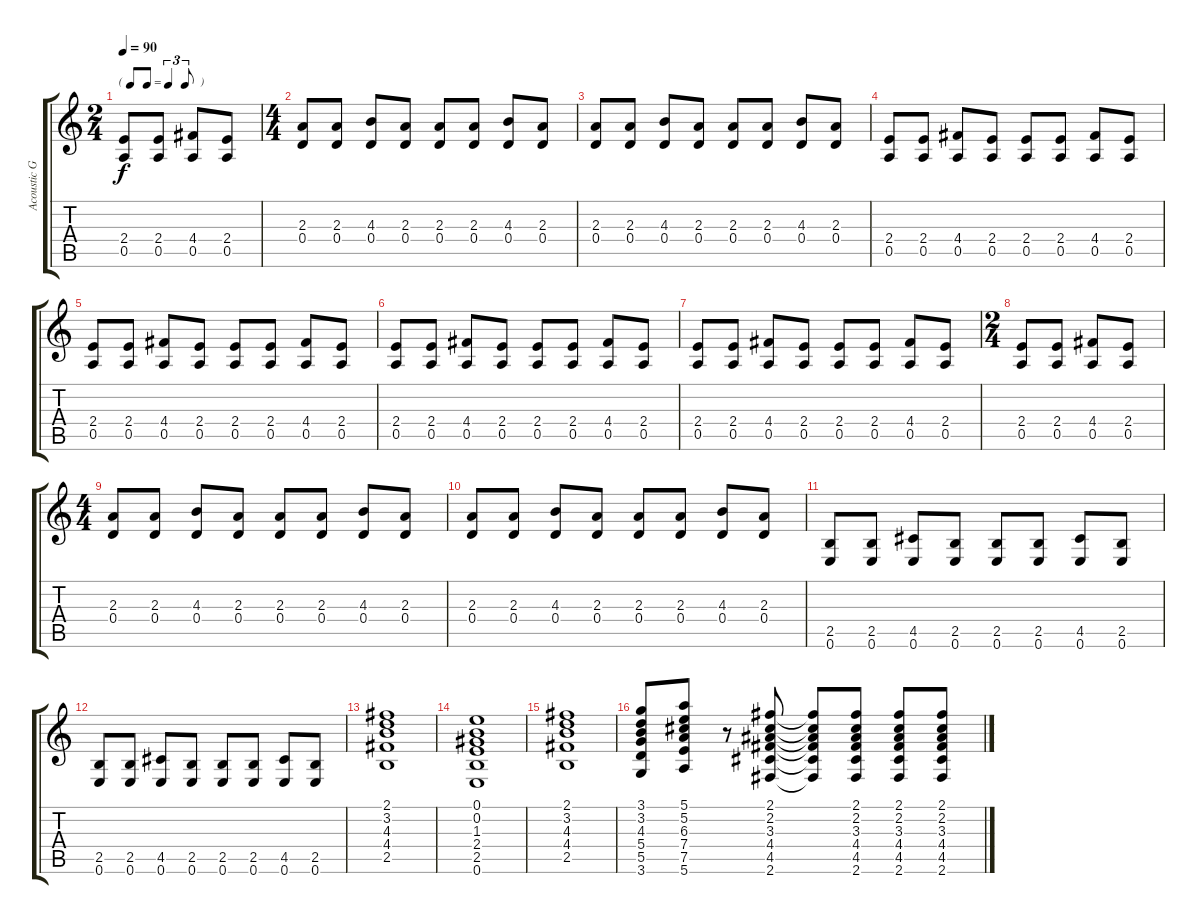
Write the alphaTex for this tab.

\track ("Acoustic Guitar" "Acoustic G") {instrument acousticguitarsteel}
\staff {score tabs}
\tuning (E4 B3 G3 D3 A2 E2) {hide}
\ts (2 4)
\tf triplet8th
\tempo 90
\clef g2
\ks c
(2.4 0.5).8{dy f} (2.4 0.5).8 (4.4 0.5).8 (2.4 0.5).8 |
\ts (4 4)
(2.3 0.4).8 (2.3 0.4).8 (4.3 0.4).8 (2.3 0.4).8 (2.3 0.4).8 (2.3 0.4).8 (4.3 0.4).8 (2.3 0.4).8 |
(2.3 0.4).8 (2.3 0.4).8 (4.3 0.4).8 (2.3 0.4).8 (2.3 0.4).8 (2.3 0.4).8 (4.3 0.4).8 (2.3 0.4).8 |
(2.4 0.5).8 (2.4 0.5).8 (4.4 0.5).8 (2.4 0.5).8 (2.4 0.5).8 (2.4 0.5).8 (4.4 0.5).8 (2.4 0.5).8 |
(2.4 0.5).8 (2.4 0.5).8 (4.4 0.5).8 (2.4 0.5).8 (2.4 0.5).8 (2.4 0.5).8 (4.4 0.5).8 (2.4 0.5).8 |
(2.4 0.5).8 (2.4 0.5).8 (4.4 0.5).8 (2.4 0.5).8 (2.4 0.5).8 (2.4 0.5).8 (4.4 0.5).8 (2.4 0.5).8 |
(2.4 0.5).8 (2.4 0.5).8 (4.4 0.5).8 (2.4 0.5).8 (2.4 0.5).8 (2.4 0.5).8 (4.4 0.5).8 (2.4 0.5).8 |
\ts (2 4)
(2.4 0.5).8 (2.4 0.5).8 (4.4 0.5).8 (2.4 0.5).8 |
\ts (4 4)
(2.3 0.4).8 (2.3 0.4).8 (4.3 0.4).8 (2.3 0.4).8 (2.3 0.4).8 (2.3 0.4).8 (4.3 0.4).8 (2.3 0.4).8 |
(2.3 0.4).8 (2.3 0.4).8 (4.3 0.4).8 (2.3 0.4).8 (2.3 0.4).8 (2.3 0.4).8 (4.3 0.4).8 (2.3 0.4).8 |
(2.5 0.6).8 (2.5 0.6).8 (4.5 0.6).8 (2.5 0.6).8 (2.5 0.6).8 (2.5 0.6).8 (4.5 0.6).8 (2.5 0.6).8 |
(2.5 0.6).8 (2.5 0.6).8 (4.5 0.6).8 (2.5 0.6).8 (2.5 0.6).8 (2.5 0.6).8 (4.5 0.6).8 (2.5 0.6).8 |
(2.1 3.2 4.3 4.4 2.5).1 |
(0.1 0.2 1.3 2.4 2.5 0.6).1 |
(2.1 3.2 4.3 4.4 2.5).1 |
(3.1 3.2 4.3 5.4 5.5 3.6).8 (5.1 5.2 6.3 7.4 7.5 5.6).8 r.8 (2.1 2.2 3.3 4.4 4.5 2.6).8 (2.1{t} 2.2{t} 3.3{t} 4.4{t} 4.5{t} 2.6{t}).8 (2.1 2.2 3.3 4.4 4.5 2.6).8 (2.1 2.2 3.3 4.4 4.5 2.6).8 (2.1 2.2 3.3 4.4 4.5 2.6).8
